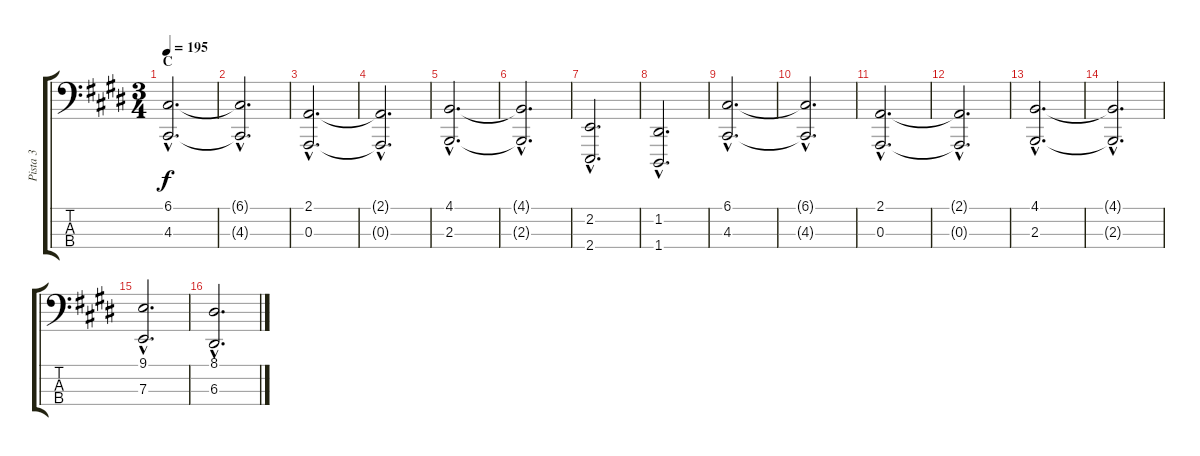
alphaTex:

\track ("Pista 3" "Pista 3") {instrument stringensemble1}
\staff {score tabs}
\tuning (G2 D2 A1 D1) {hide}
\ts (3 4)
\section ("" "C")
\tempo 195
\clef f4
\ks e
(6.1{hac} 4.3{hac}).2{d dy f} |
(6.1{hac t} 4.3{hac t}).2{d} |
(2.1{hac} 0.3{hac}).2{d} |
(2.1{hac t} 0.3{hac t}).2{d} |
(4.1{hac} 2.3{hac}).2{d} |
(4.1{hac t} 2.3{hac t}).2{d} |
(2.2{hac} 2.4{hac}).2{d} |
(1.2{hac} 1.4{hac}).2{d} |
(6.1{hac} 4.3{hac}).2{d} |
(6.1{hac t} 4.3{hac t}).2{d} |
(2.1{hac} 0.3{hac}).2{d} |
(2.1{hac t} 0.3{hac t}).2{d} |
(4.1{hac} 2.3{hac}).2{d} |
(4.1{hac t} 2.3{hac t}).2{d} |
(9.1{hac} 7.3{hac}).2{d} |
(8.1{hac} 6.3{hac}).2{d}
